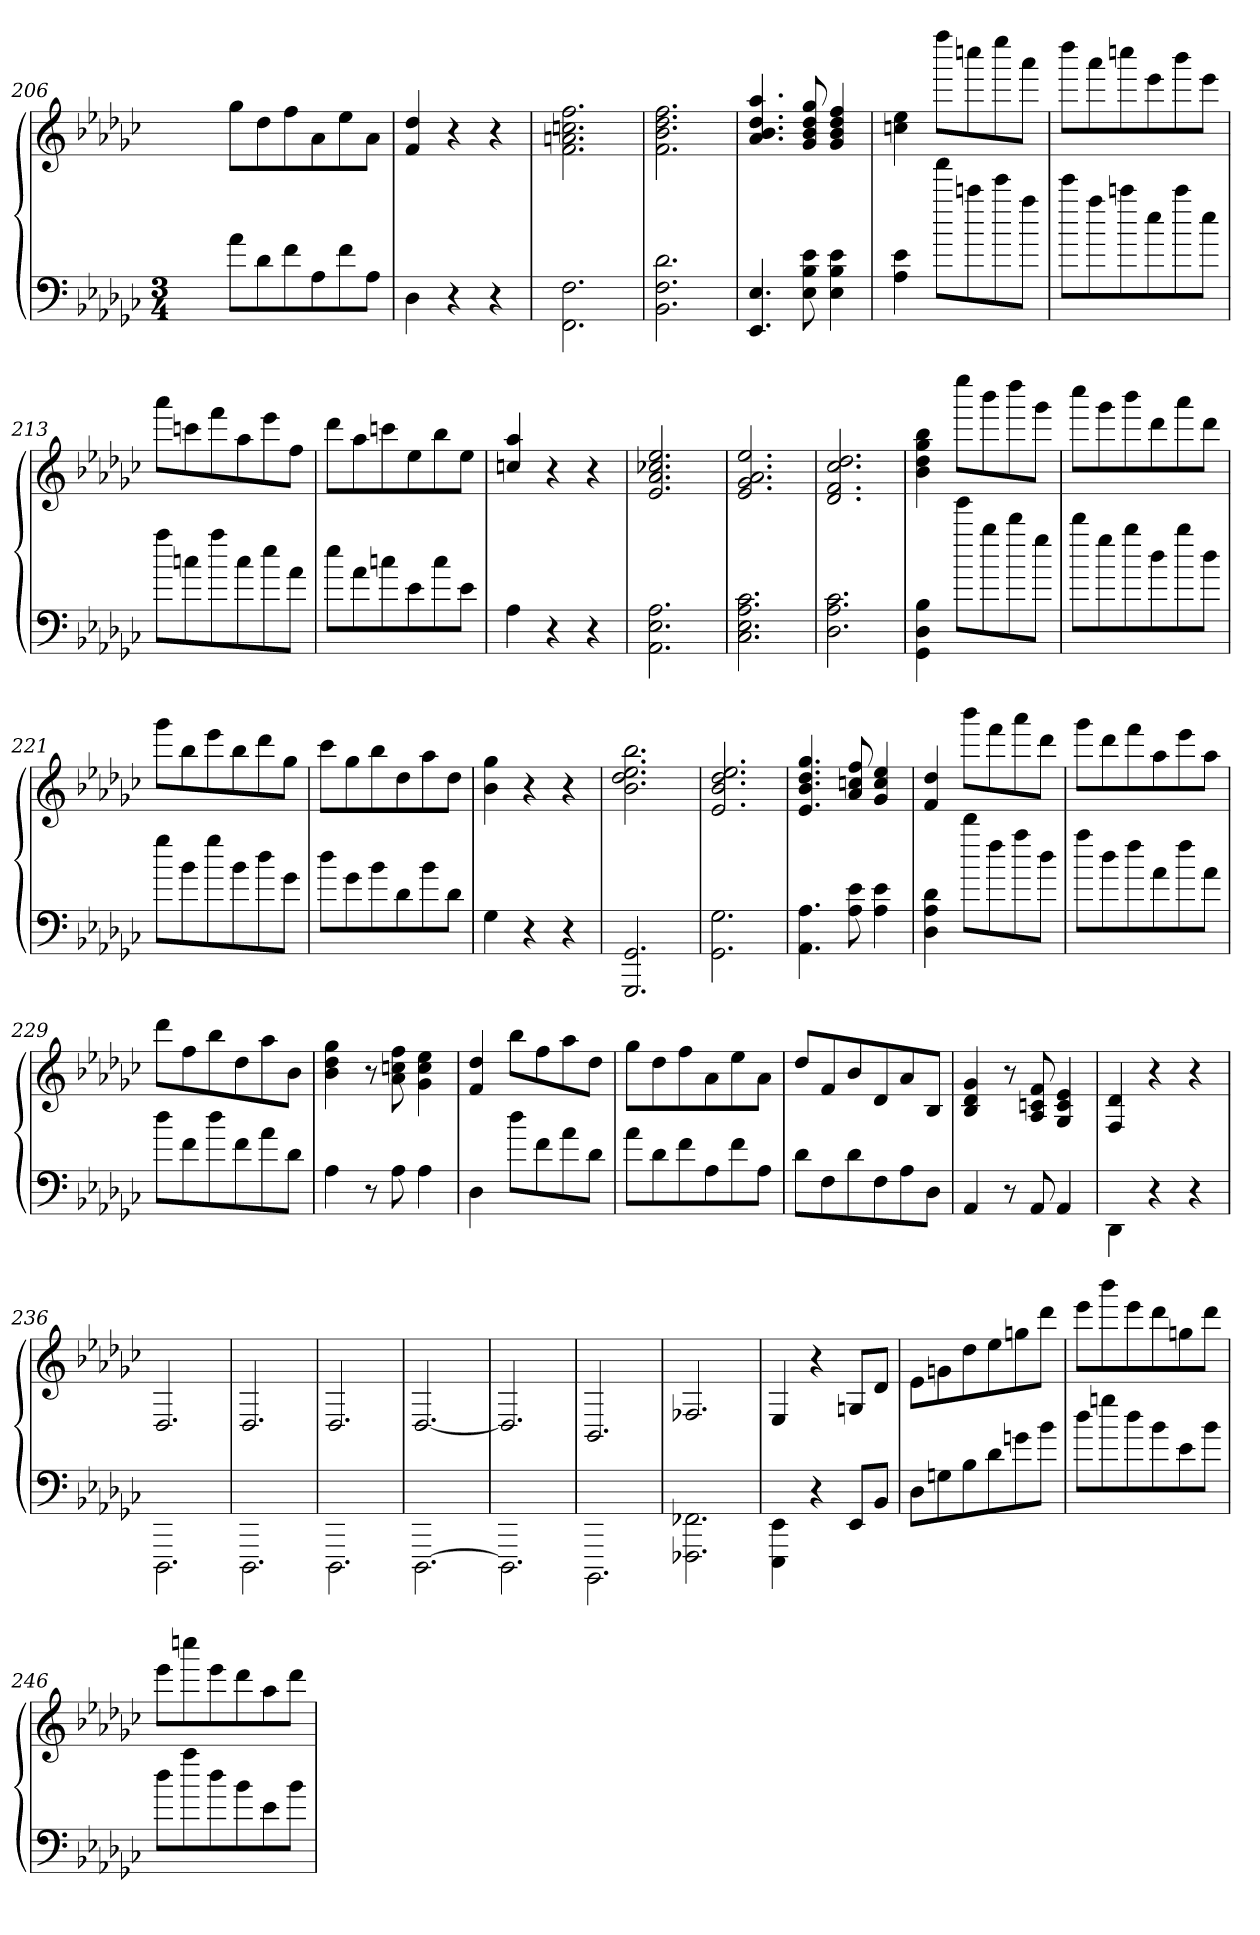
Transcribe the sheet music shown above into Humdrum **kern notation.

**kern	**kern
*part2	*part1
*staff2	*staff1
*	*I""Piano
*clefF4	*clefG2
*k[b-e-a-d-g-c-]	*k[b-e-a-d-g-c-]
*M3/4	*
=206	=206
8a-\L	8gg-\L
8d-\	8dd-\
8f\	8ff\
8A-\	8a-\
8f\	8ee-\
8A-\J	8a-\J
=207	=207
4D-\	4f/ 4dd-/
4r	4r
4r	4r
=208	=208
2.FF\ 2.F\	2.f\ 2.an\ 2.ccn\ 2.ff\
=209	=209
2.BB-\ 2.F\ 2.d-\	2.f\ 2.b-\ 2.dd-\ 2.ff\
=210	=210
4.EE-/ 4.E-/	4.a-/ 4.b-/ 4.dd-/ 4.aa-/
8E-\ 8B-\ 8e-\	8g-/ 8b-/ 8dd-/ 8gg-/
4E-\ 4B-\ 4e-\	4g-/ 4b-/ 4dd-/ 4ff/
=211	=211
4A-\ 4e-\	4ccn\ 4ee-\
8aaa-\L	8ffff\L
8cccn\	8cccc\
8eee-\	8eeee-\
8aa-\J	8aaa-\J
=212	=212
8eee-\L	8dddd-\L
8aa-\	8aaa-\
8cccn\	8ccccn\
8ee-\	8eee-\
8ccc\	8bbb-\
8ee-\J	8eee-\J
=213	=213
8aa-\L	8aaa-\L
8ccn\	8cccn\
8aa-\	8fff\
8cc\	8aa-\
8ee-\	8eee-\
8a-\J	8ff\J
=214	=214
8ee-\L	8ddd-\L
8a-\	8aa-\
8ccn\	8cccn\
8e-\	8ee-\
8cc\	8bb-\
8e-\J	8ee-\J
=215	=215
4A-\	4ccn/ 4aa-/
4r	4r
4r	4r
=216	=216
2.AA-\ 2.E-\ 2.A-\	2.e-/ 2.a-/ 2.cc-X/ 2.ee-/
=217	=217
2.C-\ 2.E-\ 2.A-\ 2.c-\	2.e-/ 2.g-/ 2.a-/ 2.ee-/
=218	=218
2.D-\ 2.A-\ 2.c-\	2.d-/ 2.f/ 2.cc-/ 2.dd-/
=219	=219
4GG-\ 4D-\ 4B-\	4b-\ 4dd-\ 4gg-\ 4bb-\
8ggg-\L	8eeee-\L
8bb-\	8bbb-\
8ddd-\	8dddd-\
8gg-\J	8ggg-\J
=220	=220
8ddd-\L	8cccc-\L
8gg-\	8ggg-\
8bb-\	8bbb-\
8dd-\	8ddd-\
8bb-\	8aaa-\
8dd-\J	8ddd-\J
=221	=221
8gg-\L	8ggg-\L
8b-\	8bb-\
8gg-\	8eee-\
8b-\	8bb-\
8dd-\	8ddd-\
8g-\J	8gg-\J
=222	=222
8dd-\L	8ccc-\L
8g-\	8gg-\
8b-\	8bb-\
8d-\	8dd-\
8b-\	8aa-\
8d-\J	8dd-\J
=223	=223
4G-\	4b-\ 4gg-\
4r	4r
4r	4r
=224	=224
2.GGG-/ 2.GG-/	2.b-\ 2.dd-\ 2.ee-\ 2.bb-\
=225	=225
2.GG-\ 2.G-\	2.e-/ 2.b-/ 2.dd-/ 2.ee-/
=226	=226
4.AA-\ 4.A-\	4.e-/ 4.b-/ 4.dd-/ 4.gg-/
8A-\ 8e-\	8a-/ 8ccn/ 8ff/
4A-\ 4e-\	4g-/ 4cc/ 4ee-/
=227	=227
4D-\ 4A-\ 4d-\	4f/ 4dd-/
8ddd-\L	8bbb-\L
8ff\	8fff\
8aa-\	8aaa-\
8dd-\J	8ddd-\J
=228	=228
8aa-\L	8ggg-\L
8dd-\	8ddd-\
8ff\	8fff\
8a-\	8aa-\
8ff\	8eee-\
8a-\J	8aa-\J
=229	=229
8dd-\L	8ddd-\L
8f\	8ff\
8dd-\	8bb-\
8f\	8dd-\
8a-\	8aa-\
8d-\J	8b-\J
=230	=230
4A-\	4b-\ 4dd-\ 4gg-\
8r	8r
8A-\	8a-\ 8ccn\ 8ff\
4A-\	4g-\ 4cc\ 4ee-\
=231	=231
4D-\	4f/ 4dd-/
8dd-\L	8bb-\L
8f\	8ff\
8a-\	8aa-\
8d-\J	8dd-\J
=232	=232
8a-\L	8gg-\L
8d-\	8dd-\
8f\	8ff\
8A-\	8a-\
8f\	8ee-\
8A-\J	8a-\J
=233	=233
8d-\L	8dd-/L
8F\	8f/
8d-\	8b-/
8F\	8d-/
8A-\	8a-/
8D-\J	8B-/J
=234	=234
4AA-/	4B-/ 4d-/ 4g-/
8r	8r
8AA-/	8A-/ 8cn/ 8f/
4AA-/	4G-/ 4c/ 4e-/
=235	=235
4DD-\	4F/ 4d-/
4r	4r
4r	4r
=236	=236
2.DDD-\	2.D-/
=237	=237
2.DDD-\	2.D-/
=238	=238
2.DDD-\	2.D-/
=239	=239
[2.DDD-\	[2.D-/
=240	=240
2.DDD-\]	2.D-/]
=241	=241
2.BBBB-\	2.BB-/
=242	=242
2.FFF-X\ 2.FF-X\	2.F-X/
=243	=243
4EEE-\ 4EE-\	4E-/
4r	4r
8EE-/L	8Gn/L
8BB-/J	8d-/J
=244	=244
8D-\L	8e-\L
8Gn\	8gn\
8B-\	8dd-\
8d-\	8ee-\
8gn\	8ggn\
8b-\J	8ddd-\J
=245	=245
8dd-\L	8eee-\L
8ggn\	8bbb-\
8dd-\	8eee-\
8b-\	8ddd-\
8e-\	8ggn\
8b-\J	8ddd-\J
=246	=246
8dd-\L	8eee-\L
8aa-\	8ccccn\
8dd-\	8eee-\
8b-\	8ddd-\
8e-\	8aa-\
8b-\J	8ddd-\J
=	=
*-	*-
